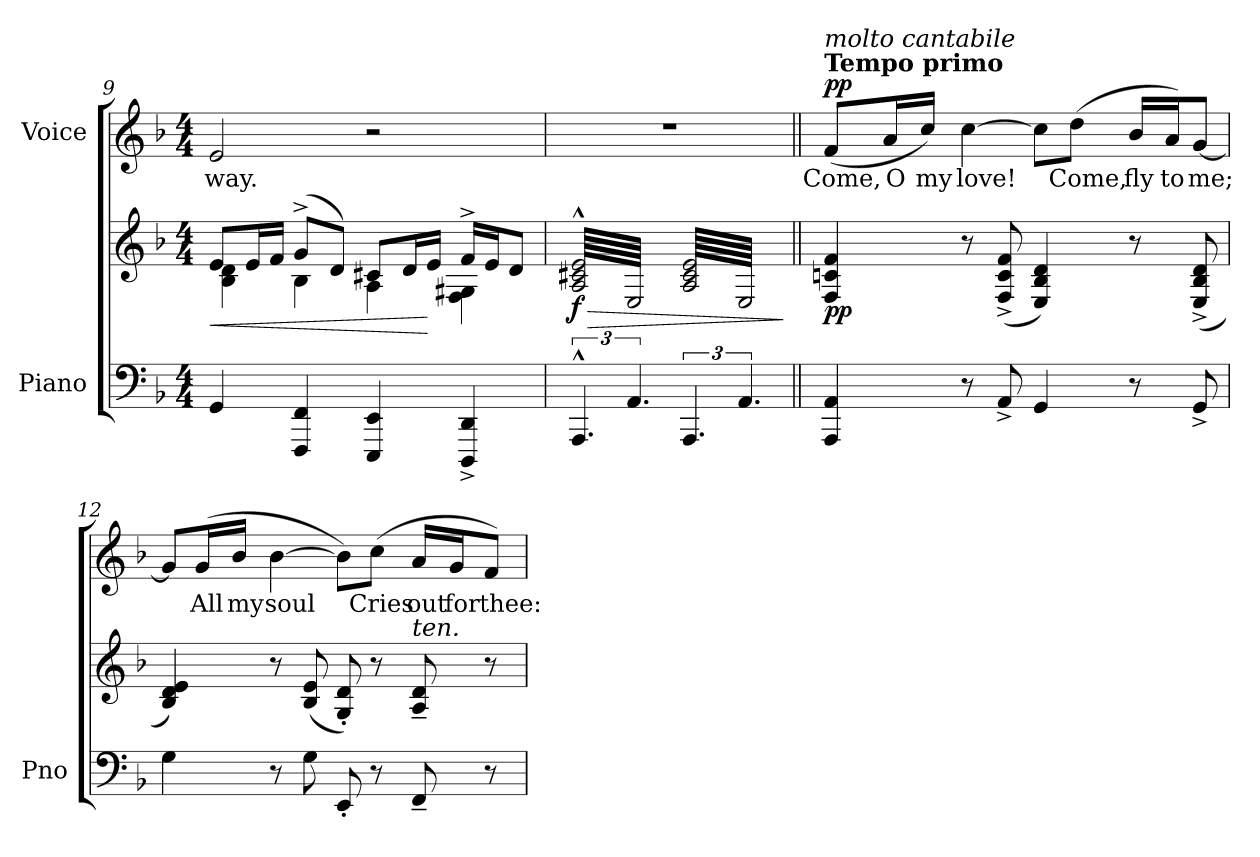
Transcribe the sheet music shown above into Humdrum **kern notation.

**kern	**kern	**dynam	**kern	**text	**dynam
*part2	*part2	*part2	*part1	*part1	*part1
*staff3	*staff2	*staff2/3	*staff1	*staff1	*staff1
*I"Piano	*	*	*I"Voice	*	*
*I'Pno	*	*	*	*	*
!!LO:LB:g=z
*clefF4	*clefG2	*	*clefG2	*	*
*k[b-]	*k[b-]	*	*k[b-]	*	*
*M4/4	*M4/4	*	*M4/4	*	*
=9	=9	=9	=9	=9	=9
!	!LO:TX:b:i:t=accel.	!	!	!	!
!	!	!LO:HP:b	!	!LO:LY:b	!
*	*^	*	*	*	*
4GG/	8e/L	4B-\ 4d\	<	2e/	way.	.
.	16e/L	.	.	.	.	.
.	16f/JJ	.	.	.	.	.
4FFF/ 4FF/	(8g^/L	4B-\	.	.	.	.
.	8d/J)	.	.	.	.	.
4EEE/ 4EE/	8c#X/L	4A\	.	2r	.	.
.	16d/L	.	.	.	.	.
.	16e/JJ	.	[	.	.	.
4DDD/^ 4DD/^	16f^/LL	4F\ 4G#X\	.	.	.	.
.	16e/J	.	.	.	.	.
.	8d/J	.	.	.	.	.
*	*v	*v	*	*	*	*
=10	=10	=10	=10	=10	=10
!	!LO:TX:b:i:t=rit.	!	!	!	!
!	!	!LO:HP:b	!	!	!
!	!	!LO:DY:n=1:b	!	!	!
*	*tremolo	*	*	*	*
6.AAA^^/	64A/^^ 64c#X/^^ 64e/^^LLLL	> f	1r	.	.
.	64E/	.	.	.	.
.	64A/^^ 64c#X/^^ 64e/^^	.	.	.	.
.	64E/	.	.	.	.
.	64A/^^ 64c#X/^^ 64e/^^	.	.	.	.
.	64E/	.	.	.	.
.	64A/^^ 64c#X/^^ 64e/^^	.	.	.	.
.	64E/	.	.	.	.
.	64A/^^ 64c#X/^^ 64e/^^	.	.	.	.
.	64E/	.	.	.	.
.	64A/^^ 64c#X/^^ 64e/^^	.	.	.	.
.	64E/	.	.	.	.
.	64A/^^ 64c#X/^^ 64e/^^	.	.	.	.
.	64E/	.	.	.	.
.	64A/^^ 64c#X/^^ 64e/^^	.	.	.	.
.	64E/	.	.	.	.
6.AA/	64A/^^ 64c#X/^^ 64e/^^	.	.	.	.
.	64E/	.	.	.	.
.	64A/^^ 64c#X/^^ 64e/^^	.	.	.	.
.	64E/	.	.	.	.
.	64A/^^ 64c#X/^^ 64e/^^	.	.	.	.
.	64E/	.	.	.	.
.	64A/^^ 64c#X/^^ 64e/^^	.	.	.	.
.	64E/	.	.	.	.
.	64A/^^ 64c#X/^^ 64e/^^	.	.	.	.
.	64E/	.	.	.	.
.	64A/^^ 64c#X/^^ 64e/^^	.	.	.	.
.	64E/	.	.	.	.
.	64A/^^ 64c#X/^^ 64e/^^	.	.	.	.
.	64E/	.	.	.	.
.	64A/^^ 64c#X/^^ 64e/^^	.	.	.	.
.	64E/JJJJ	.	.	.	.
6.AAA/	64A/ 64c#/ 64e/LLLL	.	.	.	.
.	64E/	.	.	.	.
.	64A/ 64c#/ 64e/	.	.	.	.
.	64E/	.	.	.	.
.	64A/ 64c#/ 64e/	.	.	.	.
.	64E/	.	.	.	.
.	64A/ 64c#/ 64e/	.	.	.	.
.	64E/	.	.	.	.
.	64A/ 64c#/ 64e/	.	.	.	.
.	64E/	.	.	.	.
.	64A/ 64c#/ 64e/	.	.	.	.
.	64E/	.	.	.	.
.	64A/ 64c#/ 64e/	.	.	.	.
.	64E/	.	.	.	.
.	64A/ 64c#/ 64e/	.	.	.	.
.	64E/	.	.	.	.
6.AA/	64A/ 64c#/ 64e/	.	.	.	.
.	64E/	.	.	.	.
.	64A/ 64c#/ 64e/	.	.	.	.
.	64E/	.	.	.	.
.	64A/ 64c#/ 64e/	.	.	.	.
.	64E/	.	.	.	.
.	64A/ 64c#/ 64e/	.	.	.	.
.	64E/	.	.	.	.
.	64A/ 64c#/ 64e/	.	.	.	.
.	64E/	.	.	.	.
.	64A/ 64c#/ 64e/	.	.	.	.
.	64E/	.	.	.	.
.	64A/ 64c#/ 64e/	.	.	.	.
.	64E/	.	.	.	.
.	64A/ 64c#/ 64e/	.	.	.	.
.	64E/JJJJ	.	.	.	.
*	*Xtremolo	*	*	*	*
.	.	]	.	.	.
!!LO:LB:g=z
=11||	=11||	=11||	=11||	=11||	=11||
!	!	!	!LO:TX:a:B:t=Tempo primo	!	!
!	!	!	!LO:TX:a:i:t=molto cantabile	!	!
!	!	!LO:DY:b	!	!LO:LY:b	!LO:DY:a
4AAA/ 4AA/	4F/ 4cn/ 4f/	pp	(8f/L	Come,	pp
.	.	.	.	.	.
.	.	.	.	.	.
.	.	.	.	.	.
.	.	.	.	.	.
.	.	.	.	.	.
.	.	.	.	.	.
.	.	.	.	.	.
!	!	!	!	!LO:LY:b	!
.	.	.	16a/L	O	.
.	.	.	.	.	.
.	.	.	.	.	.
.	.	.	.	.	.
!	!	!	!	!LO:LY:b	!
.	.	.	16cc/JJ)	my	.
.	.	.	.	.	.
.	.	.	.	.	.
.	.	.	.	.	.
!	!	!	!	!LO:LY:b	!
8r	8r	.	[4cc\	love!	.
8AA^/	(8F/^ 8c/^ 8f/^	.	.	.	.
4GG/	4E/ 4B-/ 4d/)	.	8cc\L]	.	.
!	!	!	!	!LO:LY:b	!
.	.	.	(8dd\J	Come,	.
!	!	!	!	!LO:LY:b	!
8r	8r	.	16b-/LL	fly	.
!	!	!	!	!LO:LY:b	!
.	.	.	16a/J)	to	.
!	!	!	!	!LO:LY:b	!
8GG^/	(8E/^ 8B-/^ 8d/^	.	[8g/J	me;	.
=12	=12	=12	=12	=12	=12
4G\	4B-/ 4d/ 4e/)	.	8g/L]	.	.
!	!	!	!	!LO:LY:b	!
.	.	.	(16g/L	All	.
!	!	!	!	!LO:LY:b	!
.	.	.	16b-/JJ	my	.
!	!	!	!	!LO:LY:b	!
8r	8r	.	[4b-\	soul	.
8G\	(8B-/ 8e/	.	.	.	.
8EE'/	8G/' 8d/')	.	8b-\L])	.	.
!	!	!	!	!LO:LY:b	!
8r	8r	.	(8cc\J	Cries	.
!	!LO:TX:a:i:t=ten.	!	!	!	!
!	!	!	!	!LO:LY:b	!
8FF~/	8A/~ 8d/~	.	16a/LL	out	.
!	!	!	!	!LO:LY:b	!
.	.	.	16g/J	for	.
!	!	!	!	!LO:LY:b	!
8r	8r	.	8f/J)	thee:	.
=	=	=	=	=	=
*-	*-	*-	*-	*-	*-
